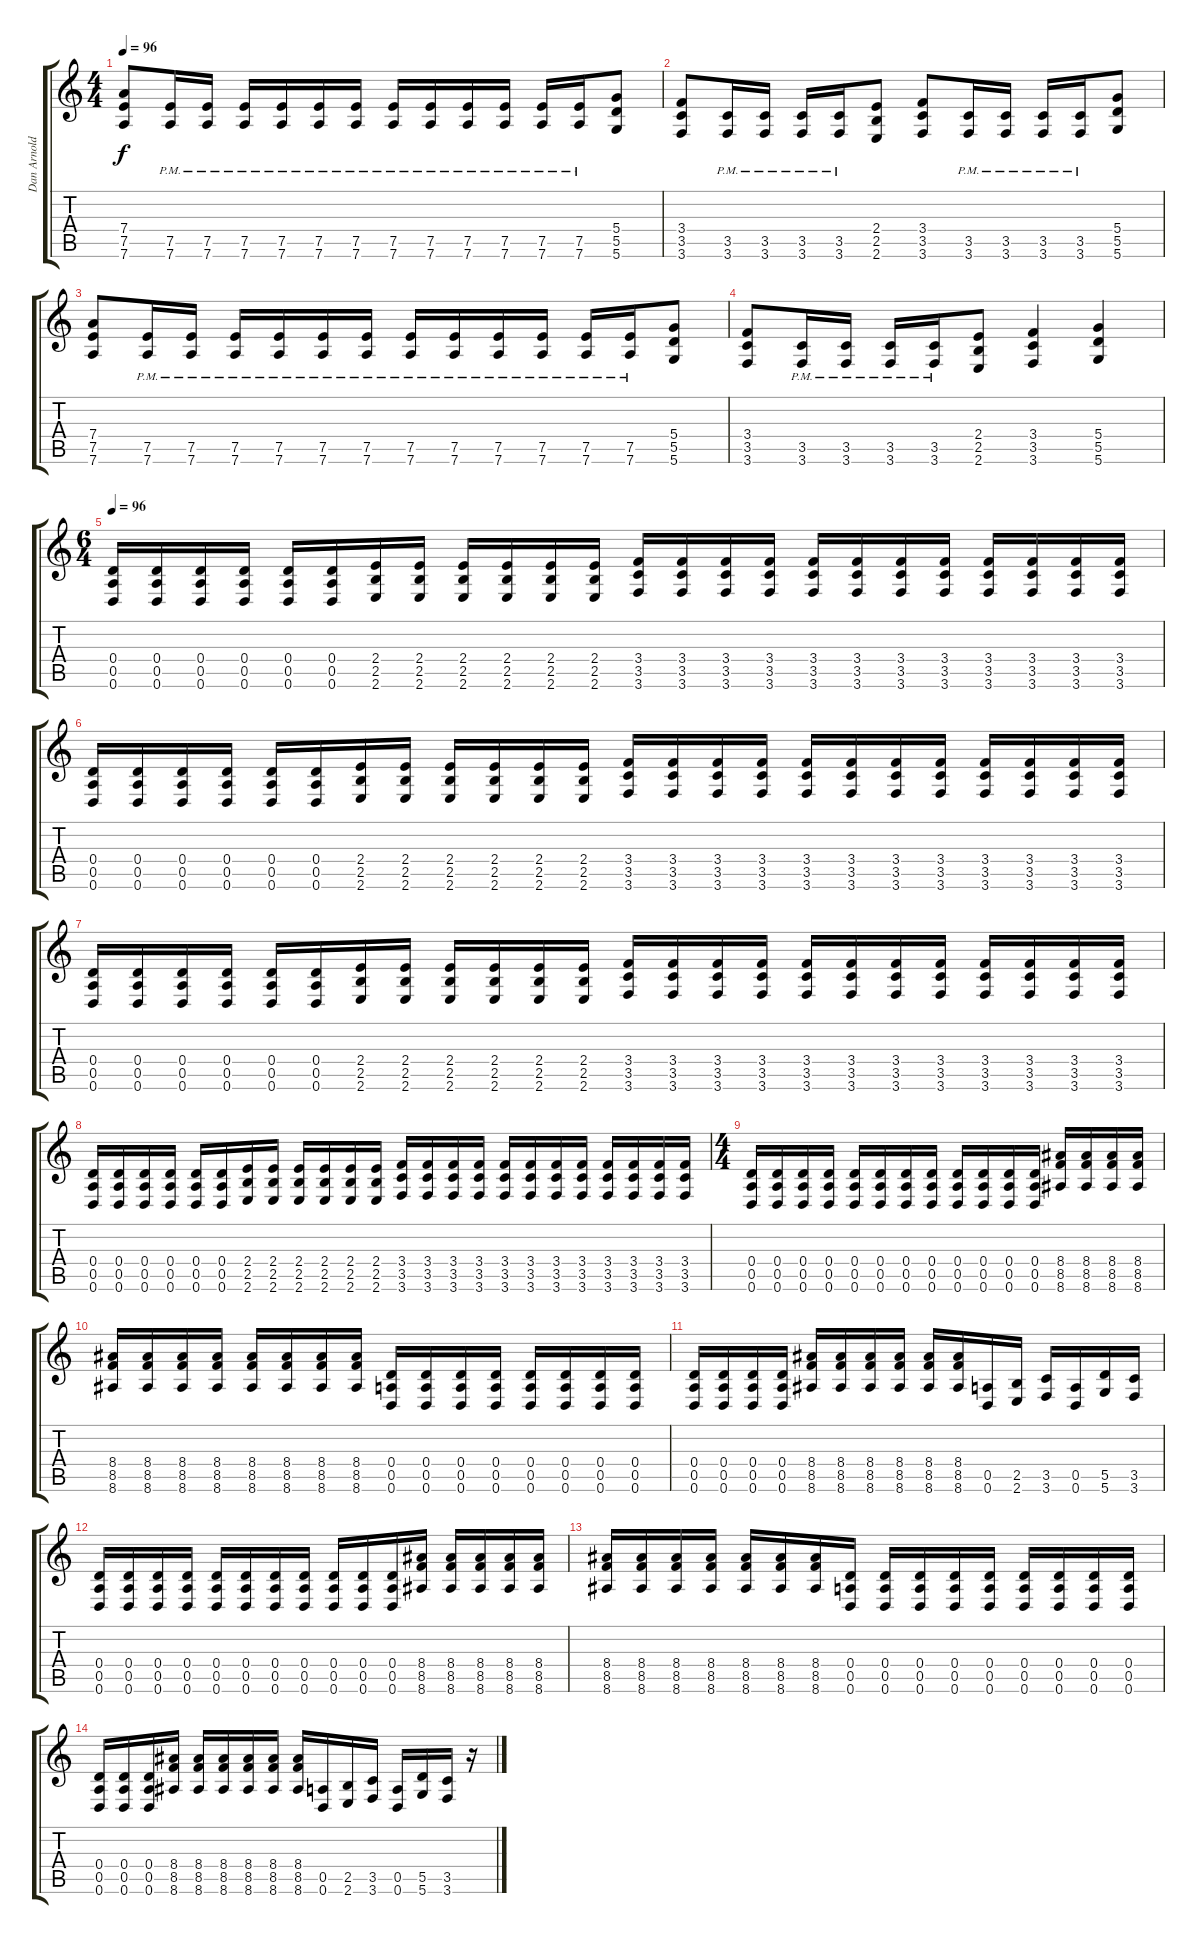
\track ("Dan Arnold" "Dan Arnold") {instrument overdrivenguitar}
\staff {score tabs}
\tuning (E4 B3 G3 D3 A2 D2) {hide}
\ts (4 4)
\tempo 96
\clef g2
\ks c
(7.4 7.5 7.6).8{dy f} (7.5{pm} 7.6{pm}).16 (7.5{pm} 7.6{pm}).16 (7.5{pm} 7.6{pm}).16 (7.5{pm} 7.6{pm}).16 (7.5{pm} 7.6{pm}).16 (7.5{pm} 7.6{pm}).16 (7.5{pm} 7.6{pm}).16 (7.5{pm} 7.6{pm}).16 (7.5{pm} 7.6{pm}).16 (7.5{pm} 7.6{pm}).16 (7.5{pm} 7.6{pm}).16 (7.5{pm} 7.6{pm}).16 (5.4 5.5 5.6).8 |
(3.4 3.5 3.6).8 (3.5{pm} 3.6{pm}).16 (3.5{pm} 3.6{pm}).16 (3.5{pm} 3.6{pm}).16 (3.5{pm} 3.6{pm}).16 (2.4 2.5 2.6).8 (3.4 3.5 3.6).8 (3.5{pm} 3.6{pm}).16 (3.5{pm} 3.6{pm}).16 (3.5{pm} 3.6{pm}).16 (3.5{pm} 3.6{pm}).16 (5.4 5.5 5.6).8 |
(7.4 7.5 7.6).8 (7.5{pm} 7.6{pm}).16 (7.5{pm} 7.6{pm}).16 (7.5{pm} 7.6{pm}).16 (7.5{pm} 7.6{pm}).16 (7.5{pm} 7.6{pm}).16 (7.5{pm} 7.6{pm}).16 (7.5{pm} 7.6{pm}).16 (7.5{pm} 7.6{pm}).16 (7.5{pm} 7.6{pm}).16 (7.5{pm} 7.6{pm}).16 (7.5{pm} 7.6{pm}).16 (7.5{pm} 7.6{pm}).16 (5.4 5.5 5.6).8 |
(3.4 3.5 3.6).8 (3.5{pm} 3.6{pm}).16 (3.5{pm} 3.6{pm}).16 (3.5{pm} 3.6{pm}).16 (3.5{pm} 3.6{pm}).16 (2.4 2.5 2.6).8 (3.4 3.5 3.6).4 (5.4 5.5 5.6).4 |
\ts (6 4)
\tempo 96
(0.4 0.5 0.6).16 (0.4 0.5 0.6).16 (0.4 0.5 0.6).16 (0.4 0.5 0.6).16 (0.4 0.5 0.6).16 (0.4 0.5 0.6).16 (2.4 2.5 2.6).16 (2.4 2.5 2.6).16 (2.4 2.5 2.6).16 (2.4 2.5 2.6).16 (2.4 2.5 2.6).16 (2.4 2.5 2.6).16 (3.4 3.5 3.6).16 (3.4 3.5 3.6).16 (3.4 3.5 3.6).16 (3.4 3.5 3.6).16 (3.4 3.5 3.6).16 (3.4 3.5 3.6).16 (3.4 3.5 3.6).16 (3.4 3.5 3.6).16 (3.4 3.5 3.6).16 (3.4 3.5 3.6).16 (3.4 3.5 3.6).16 (3.4 3.5 3.6).16 |
(0.4 0.5 0.6).16 (0.4 0.5 0.6).16 (0.4 0.5 0.6).16 (0.4 0.5 0.6).16 (0.4 0.5 0.6).16 (0.4 0.5 0.6).16 (2.4 2.5 2.6).16 (2.4 2.5 2.6).16 (2.4 2.5 2.6).16 (2.4 2.5 2.6).16 (2.4 2.5 2.6).16 (2.4 2.5 2.6).16 (3.4 3.5 3.6).16 (3.4 3.5 3.6).16 (3.4 3.5 3.6).16 (3.4 3.5 3.6).16 (3.4 3.5 3.6).16 (3.4 3.5 3.6).16 (3.4 3.5 3.6).16 (3.4 3.5 3.6).16 (3.4 3.5 3.6).16 (3.4 3.5 3.6).16 (3.4 3.5 3.6).16 (3.4 3.5 3.6).16 |
(0.4 0.5 0.6).16 (0.4 0.5 0.6).16 (0.4 0.5 0.6).16 (0.4 0.5 0.6).16 (0.4 0.5 0.6).16 (0.4 0.5 0.6).16 (2.4 2.5 2.6).16 (2.4 2.5 2.6).16 (2.4 2.5 2.6).16 (2.4 2.5 2.6).16 (2.4 2.5 2.6).16 (2.4 2.5 2.6).16 (3.4 3.5 3.6).16 (3.4 3.5 3.6).16 (3.4 3.5 3.6).16 (3.4 3.5 3.6).16 (3.4 3.5 3.6).16 (3.4 3.5 3.6).16 (3.4 3.5 3.6).16 (3.4 3.5 3.6).16 (3.4 3.5 3.6).16 (3.4 3.5 3.6).16 (3.4 3.5 3.6).16 (3.4 3.5 3.6).16 |
(0.4 0.5 0.6).16 (0.4 0.5 0.6).16 (0.4 0.5 0.6).16 (0.4 0.5 0.6).16 (0.4 0.5 0.6).16 (0.4 0.5 0.6).16 (2.4 2.5 2.6).16 (2.4 2.5 2.6).16 (2.4 2.5 2.6).16 (2.4 2.5 2.6).16 (2.4 2.5 2.6).16 (2.4 2.5 2.6).16 (3.4 3.5 3.6).16 (3.4 3.5 3.6).16 (3.4 3.5 3.6).16 (3.4 3.5 3.6).16 (3.4 3.5 3.6).16 (3.4 3.5 3.6).16 (3.4 3.5 3.6).16 (3.4 3.5 3.6).16 (3.4 3.5 3.6).16 (3.4 3.5 3.6).16 (3.4 3.5 3.6).16 (3.4 3.5 3.6).16 |
\ts (4 4)
(0.4 0.5 0.6).16 (0.4 0.5 0.6).16 (0.4 0.5 0.6).16 (0.4 0.5 0.6).16 (0.4 0.5 0.6).16 (0.4 0.5 0.6).16 (0.4 0.5 0.6).16 (0.4 0.5 0.6).16 (0.4 0.5 0.6).16 (0.4 0.5 0.6).16 (0.4 0.5 0.6).16 (0.4 0.5 0.6).16 (8.4 8.5 8.6).16 (8.4 8.5 8.6).16 (8.4 8.5 8.6).16 (8.4 8.5 8.6).16 |
(8.4 8.5 8.6).16 (8.4 8.5 8.6).16 (8.4 8.5 8.6).16 (8.4 8.5 8.6).16 (8.4 8.5 8.6).16 (8.4 8.5 8.6).16 (8.4 8.5 8.6).16 (8.4 8.5 8.6).16 (0.4 0.5 0.6).16 (0.4 0.5 0.6).16 (0.4 0.5 0.6).16 (0.4 0.5 0.6).16 (0.4 0.5 0.6).16 (0.4 0.5 0.6).16 (0.4 0.5 0.6).16 (0.4 0.5 0.6).16 |
(0.4 0.5 0.6).16 (0.4 0.5 0.6).16 (0.4 0.5 0.6).16 (0.4 0.5 0.6).16 (8.4 8.5 8.6).16 (8.4 8.5 8.6).16 (8.4 8.5 8.6).16 (8.4 8.5 8.6).16 (8.4 8.5 8.6).16 (8.4 8.5 8.6).16 (0.5 0.6).16 (2.5 2.6).16 (3.5 3.6).16 (0.5 0.6).16 (5.5 5.6).16 (3.5 3.6).16 |
(0.4 0.5 0.6).16 (0.4 0.5 0.6).16 (0.4 0.5 0.6).16 (0.4 0.5 0.6).16 (0.4 0.5 0.6).16 (0.4 0.5 0.6).16 (0.4 0.5 0.6).16 (0.4 0.5 0.6).16 (0.4 0.5 0.6).16 (0.4 0.5 0.6).16 (0.4 0.5 0.6).16 (8.4 8.5 8.6).16 (8.4 8.5 8.6).16 (8.4 8.5 8.6).16 (8.4 8.5 8.6).16 (8.4 8.5 8.6).16 |
(8.4 8.5 8.6).16 (8.4 8.5 8.6).16 (8.4 8.5 8.6).16 (8.4 8.5 8.6).16 (8.4 8.5 8.6).16 (8.4 8.5 8.6).16 (8.4 8.5 8.6).16 (0.4 0.5 0.6).16 (0.4 0.5 0.6).16 (0.4 0.5 0.6).16 (0.4 0.5 0.6).16 (0.4 0.5 0.6).16 (0.4 0.5 0.6).16 (0.4 0.5 0.6).16 (0.4 0.5 0.6).16 (0.4 0.5 0.6).16 |
(0.4 0.5 0.6).16 (0.4 0.5 0.6).16 (0.4 0.5 0.6).16 (8.4 8.5 8.6).16 (8.4 8.5 8.6).16 (8.4 8.5 8.6).16 (8.4 8.5 8.6).16 (8.4 8.5 8.6).16 (8.4 8.5 8.6).16 (0.5 0.6).16 (2.5 2.6).16 (3.5 3.6).16 (0.5 0.6).16 (5.5 5.6).16 (3.5 3.6).16 r.16
